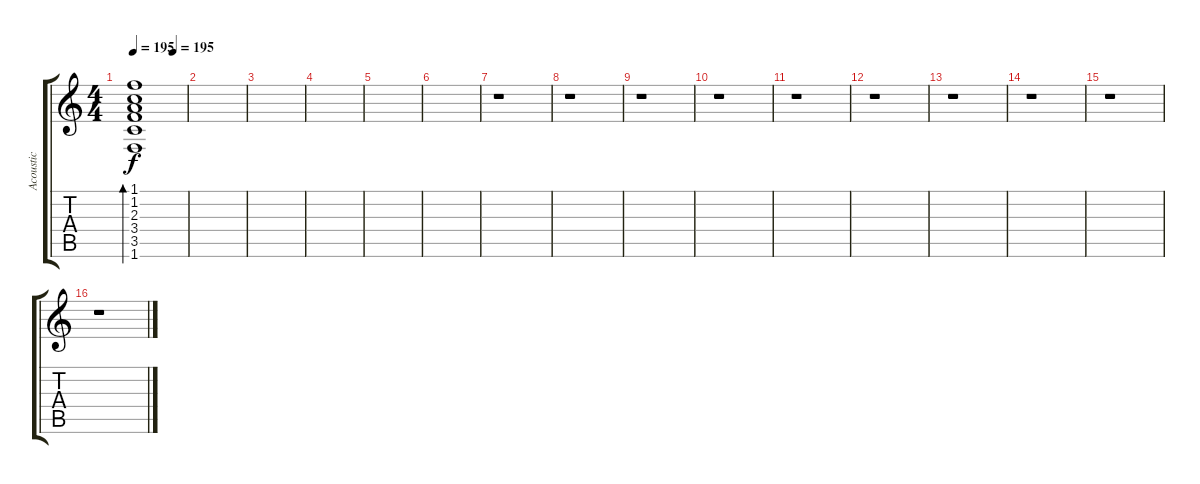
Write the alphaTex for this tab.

\track ("Acoustic" "Acoustic") {instrument acousticguitarsteel}
\staff {score tabs}
\tuning (E4 B3 G3 D3 A2 E2) {hide}
\ts (4 4)
\tempo 195
\tempo (195 0.75)
\clef g2
\ks c
(1.1 1.2 2.3 3.4 3.5 1.6).1{bd 60 dy f} |
|
|
|
|
|
r.1 |
r.1 |
r.1 |
r.1 |
r.1 |
r.1 |
r.1 |
r.1 |
r.1 |
r.1
